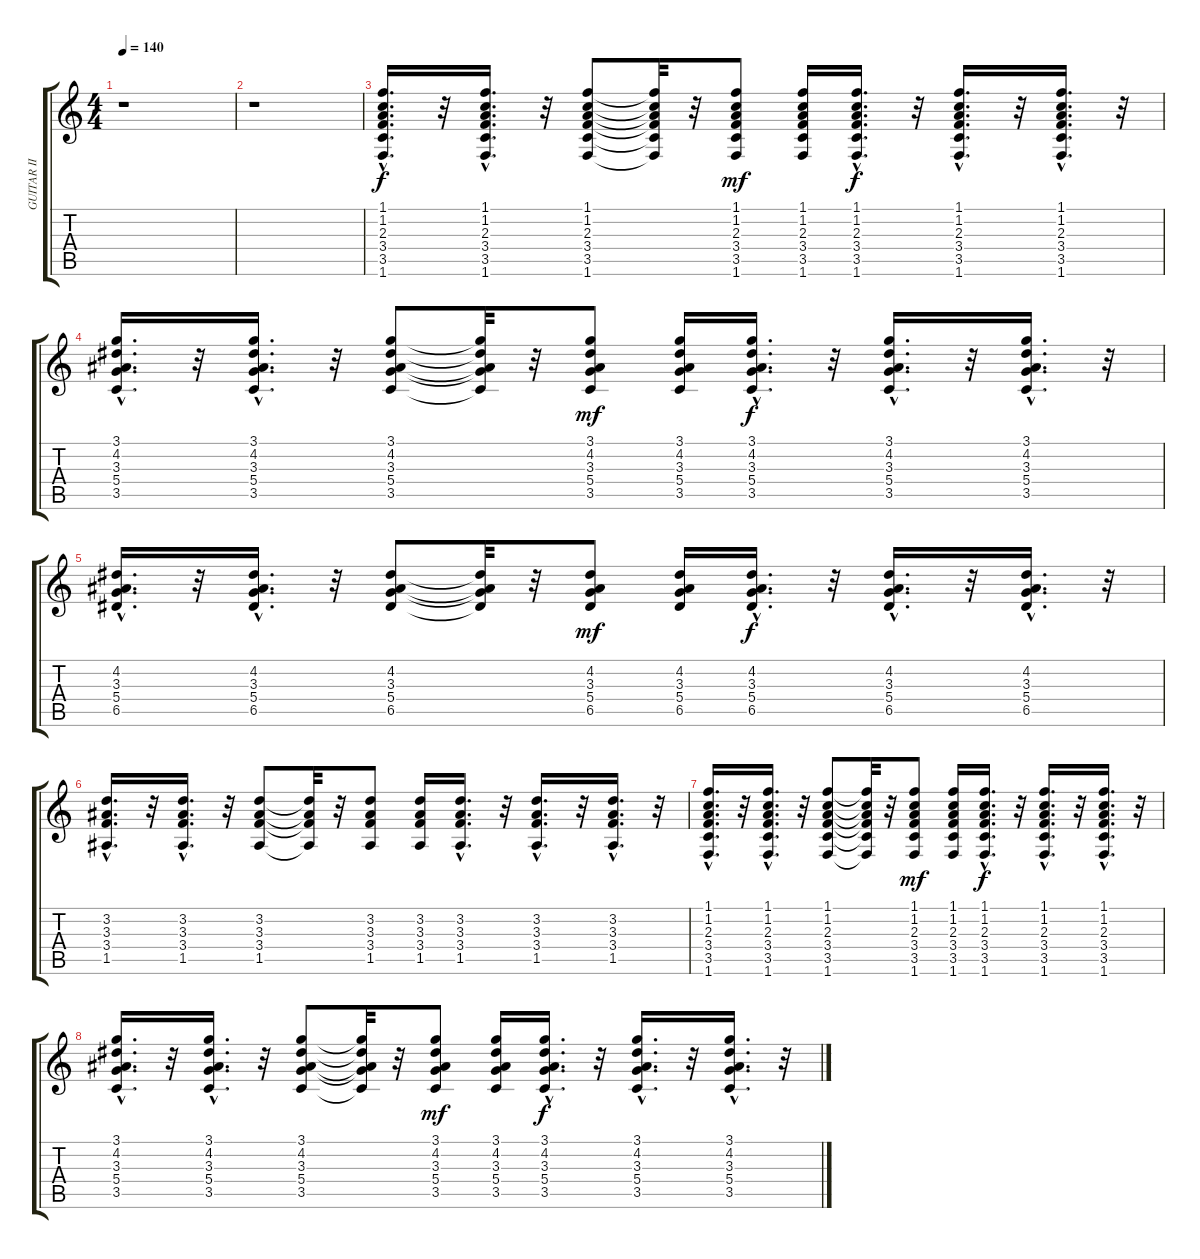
\track ("GUITAR II" "GUITAR II") {instrument acousticguitarsteel}
\staff {score tabs}
\tuning (E4 B3 G3 D3 A2 E2) {hide}
\ts (4 4)
\tempo 140
\clef g2
\ks c
r.1{dy f instrument acousticguitarsteel} |
r.1 |
(1.1{hac} 1.2{hac} 2.3{hac} 3.4{hac} 3.5{hac} 1.6{hac}).16{d} r.32 (1.1{hac} 1.2{hac} 2.3{hac} 3.4{hac} 3.5{hac} 1.6{hac}).16{d} r.32 (1.1 1.2 2.3 3.4 3.5 1.6).8 (1.1{t} 1.2{t} 2.3{t} 3.4{t} 3.5{t} 1.6{t}).32 r.32 (1.1 1.2 2.3 3.4 3.5 1.6).8{dy mf} (1.1 1.2 2.3 3.4 3.5 1.6).16 (1.1{hac} 1.2{hac} 2.3{hac} 3.4{hac} 3.5{hac} 1.6{hac}).16{d dy f} r.32 (1.1{hac} 1.2{hac} 2.3{hac} 3.4{hac} 3.5{hac} 1.6{hac}).16{d} r.32 (1.1{hac} 1.2{hac} 2.3{hac} 3.4{hac} 3.5{hac} 1.6{hac}).16{d} r.32 |
(3.1{hac} 4.2{hac} 3.3{hac} 5.4{hac} 3.5{hac}).16{d} r.32 (3.1{hac} 4.2{hac} 3.3{hac} 5.4{hac} 3.5{hac}).16{d} r.32 (3.1 4.2 3.3 5.4 3.5).8 (3.1{t} 4.2{t} 3.3{t} 5.4{t} 3.5{t}).32 r.32 (3.1 4.2 3.3 5.4 3.5).8{dy mf} (3.1 4.2 3.3 5.4 3.5).16 (3.1{hac} 4.2{hac} 3.3{hac} 5.4{hac} 3.5{hac}).16{d dy f} r.32 (3.1{hac} 4.2{hac} 3.3{hac} 5.4{hac} 3.5{hac}).16{d} r.32 (3.1{hac} 4.2{hac} 3.3{hac} 5.4{hac} 3.5{hac}).16{d} r.32 |
(4.2{hac} 3.3{hac} 5.4{hac} 6.5{hac}).16{d} r.32 (4.2{hac} 3.3{hac} 5.4{hac} 6.5{hac}).16{d} r.32 (4.2 3.3 5.4 6.5).8 (4.2{t} 3.3{t} 5.4{t} 6.5{t}).32 r.32 (4.2 3.3 5.4 6.5).8{dy mf} (4.2 3.3 5.4 6.5).16 (4.2{hac} 3.3{hac} 5.4{hac} 6.5{hac}).16{d dy f} r.32 (4.2{hac} 3.3{hac} 5.4{hac} 6.5{hac}).16{d} r.32 (4.2{hac} 3.3{hac} 5.4{hac} 6.5{hac}).16{d} r.32 |
(3.2{hac} 3.3{hac} 3.4{hac} 1.5{hac}).16{d} r.32 (3.2{hac} 3.3{hac} 3.4{hac} 1.5{hac}).16{d} r.32 (3.2 3.3 3.4 1.5).8 (3.2{t} 3.3{t} 3.4{t} 1.5{t}).32 r.32 (3.2 3.3 3.4 1.5).8 (3.2 3.3 3.4 1.5).16 (3.2{hac} 3.3{hac} 3.4{hac} 1.5{hac}).16{d} r.32 (3.2{hac} 3.3{hac} 3.4{hac} 1.5{hac}).16{d} r.32 (3.2{hac} 3.3{hac} 3.4{hac} 1.5{hac}).16{d} r.32 |
(1.1{hac} 1.2{hac} 2.3{hac} 3.4{hac} 3.5{hac} 1.6{hac}).16{d} r.32 (1.1{hac} 1.2{hac} 2.3{hac} 3.4{hac} 3.5{hac} 1.6{hac}).16{d} r.32 (1.1 1.2 2.3 3.4 3.5 1.6).8 (1.1{t} 1.2{t} 2.3{t} 3.4{t} 3.5{t} 1.6{t}).32 r.32 (1.1 1.2 2.3 3.4 3.5 1.6).8{dy mf} (1.1 1.2 2.3 3.4 3.5 1.6).16 (1.1{hac} 1.2{hac} 2.3{hac} 3.4{hac} 3.5{hac} 1.6{hac}).16{d dy f} r.32 (1.1{hac} 1.2{hac} 2.3{hac} 3.4{hac} 3.5{hac} 1.6{hac}).16{d} r.32 (1.1{hac} 1.2{hac} 2.3{hac} 3.4{hac} 3.5{hac} 1.6{hac}).16{d} r.32 |
(3.1{hac} 4.2{hac} 3.3{hac} 5.4{hac} 3.5{hac}).16{d} r.32 (3.1{hac} 4.2{hac} 3.3{hac} 5.4{hac} 3.5{hac}).16{d} r.32 (3.1 4.2 3.3 5.4 3.5).8 (3.1{t} 4.2{t} 3.3{t} 5.4{t} 3.5{t}).32 r.32 (3.1 4.2 3.3 5.4 3.5).8{dy mf} (3.1 4.2 3.3 5.4 3.5).16 (3.1{hac} 4.2{hac} 3.3{hac} 5.4{hac} 3.5{hac}).16{d dy f} r.32 (3.1{hac} 4.2{hac} 3.3{hac} 5.4{hac} 3.5{hac}).16{d} r.32 (3.1{hac} 4.2{hac} 3.3{hac} 5.4{hac} 3.5{hac}).16{d} r.32
